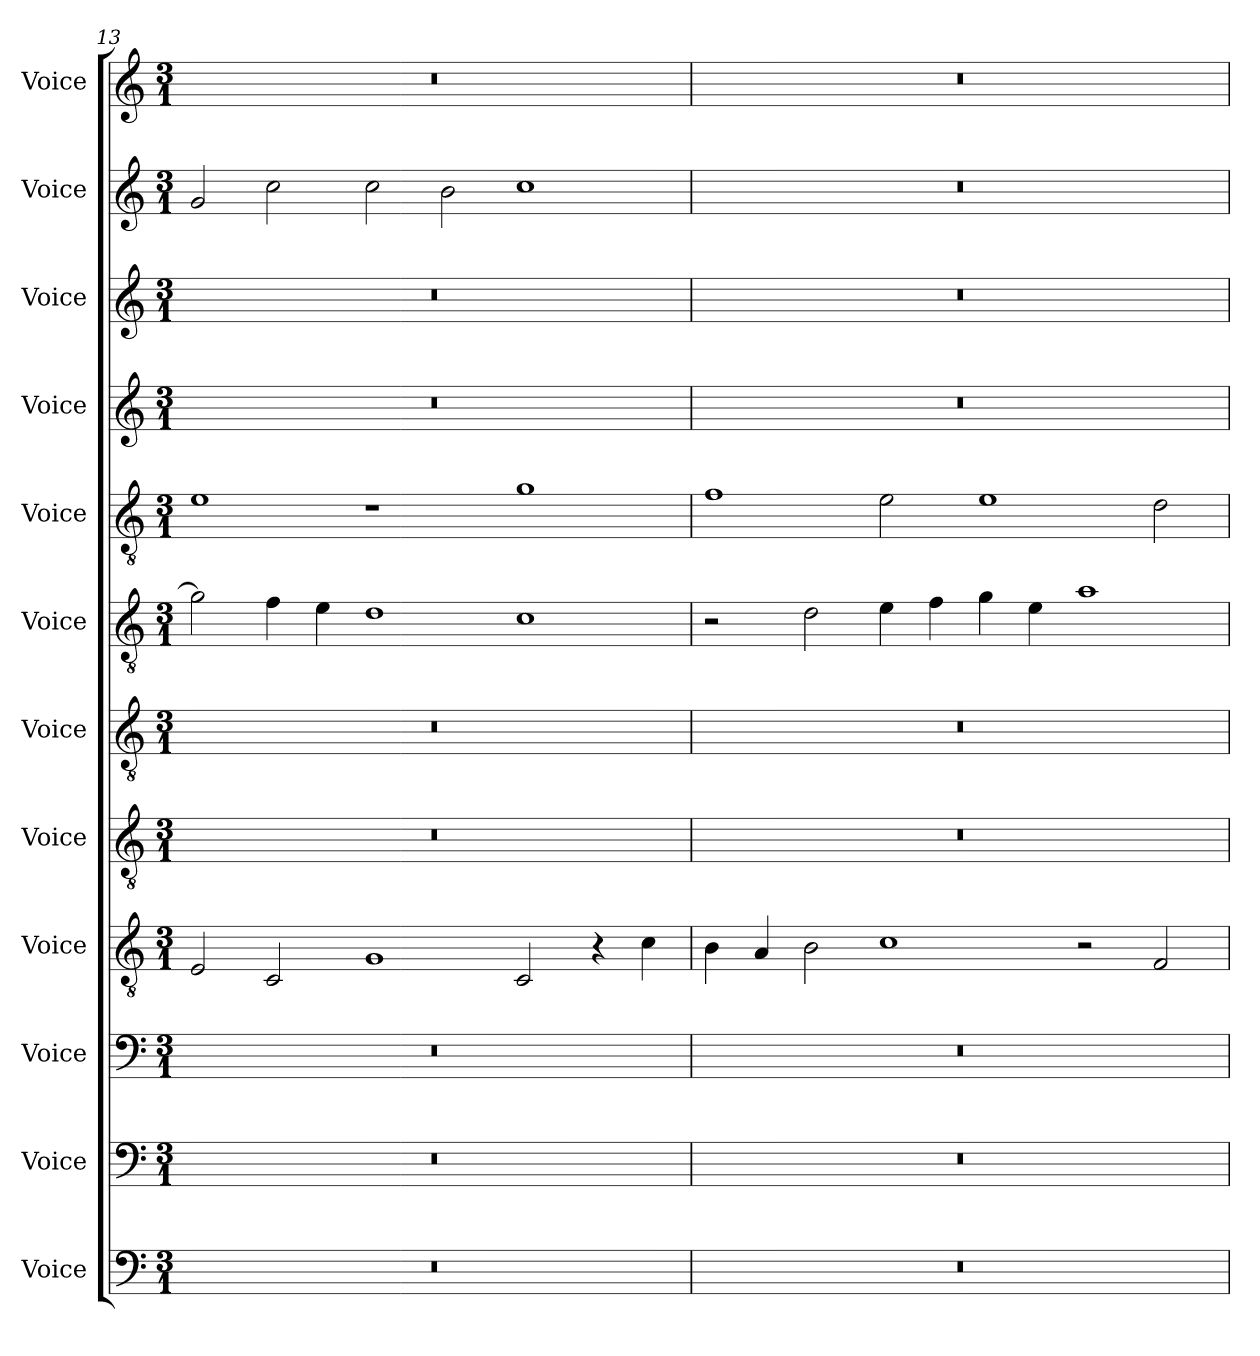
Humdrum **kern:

**kern	**kern	**kern	**kern	**kern	**kern	**kern	**kern	**kern	**kern	**kern	**kern
*part12	*part11	*part10	*part9	*part8	*part7	*part6	*part5	*part4	*part3	*part2	*part1
*staff12	*staff11	*staff10	*staff9	*staff8	*staff7	*staff6	*staff5	*staff4	*staff3	*staff2	*staff1
*I"Voice	*I"Voice	*I"Voice	*I"Voice	*I"Voice	*I"Voice	*I"Voice	*I"Voice	*I"Voice	*I"Voice	*I"Voice	*I"Voice
*I'V	*I'V	*I'V	*I'V	*I'V	*I'V	*I'V	*I'V	*I'V	*I'V	*I'V	*I'V
!!LO:PB:g=z
*clefF4	*clefF4	*clefF4	*clefGv2	*clefGv2	*clefGv2	*clefGv2	*clefGv2	*clefG2	*clefG2	*clefG2	*clefG2
*k[]	*k[]	*k[]	*k[]	*k[]	*k[]	*k[]	*k[]	*k[]	*k[]	*k[]	*k[]
*M3/1	*M3/1	*M3/1	*M3/1	*M3/1	*M3/1	*M3/1	*M3/1	*M3/1	*M3/1	*M3/1	*M3/1
=13	=13	=13	=13	=13	=13	=13	=13	=13	=13	=13	=13
0.r	0.r	0.r	2E/	0.r	0.r	2g\]	1e	0.r	0.r	2g/	0.r
.	.	.	2C/	.	.	4f\	.	.	.	2cc\	.
.	.	.	.	.	.	4e\	.	.	.	.	.
.	.	.	1G	.	.	1d	1r	.	.	2cc\	.
.	.	.	.	.	.	.	.	.	.	2b\	.
.	.	.	2C/	.	.	1c	1g	.	.	1cc	.
.	.	.	4r	.	.	.	.	.	.	.	.
.	.	.	4c\	.	.	.	.	.	.	.	.
=14	=14	=14	=14	=14	=14	=14	=14	=14	=14	=14	=14
0.r	0.r	0.r	4B\	0.r	0.r	2r	1f	0.r	0.r	0.r	0.r
.	.	.	4A/	.	.	.	.	.	.	.	.
.	.	.	2B\	.	.	2d\	.	.	.	.	.
.	.	.	1c	.	.	4e\	2e\	.	.	.	.
.	.	.	.	.	.	4f\	.	.	.	.	.
.	.	.	.	.	.	4g\	1e	.	.	.	.
.	.	.	.	.	.	4e\	.	.	.	.	.
.	.	.	2r	.	.	1a	.	.	.	.	.
.	.	.	2F/	.	.	.	2d\	.	.	.	.
=	=	=	=	=	=	=	=	=	=	=	=
*-	*-	*-	*-	*-	*-	*-	*-	*-	*-	*-	*-
